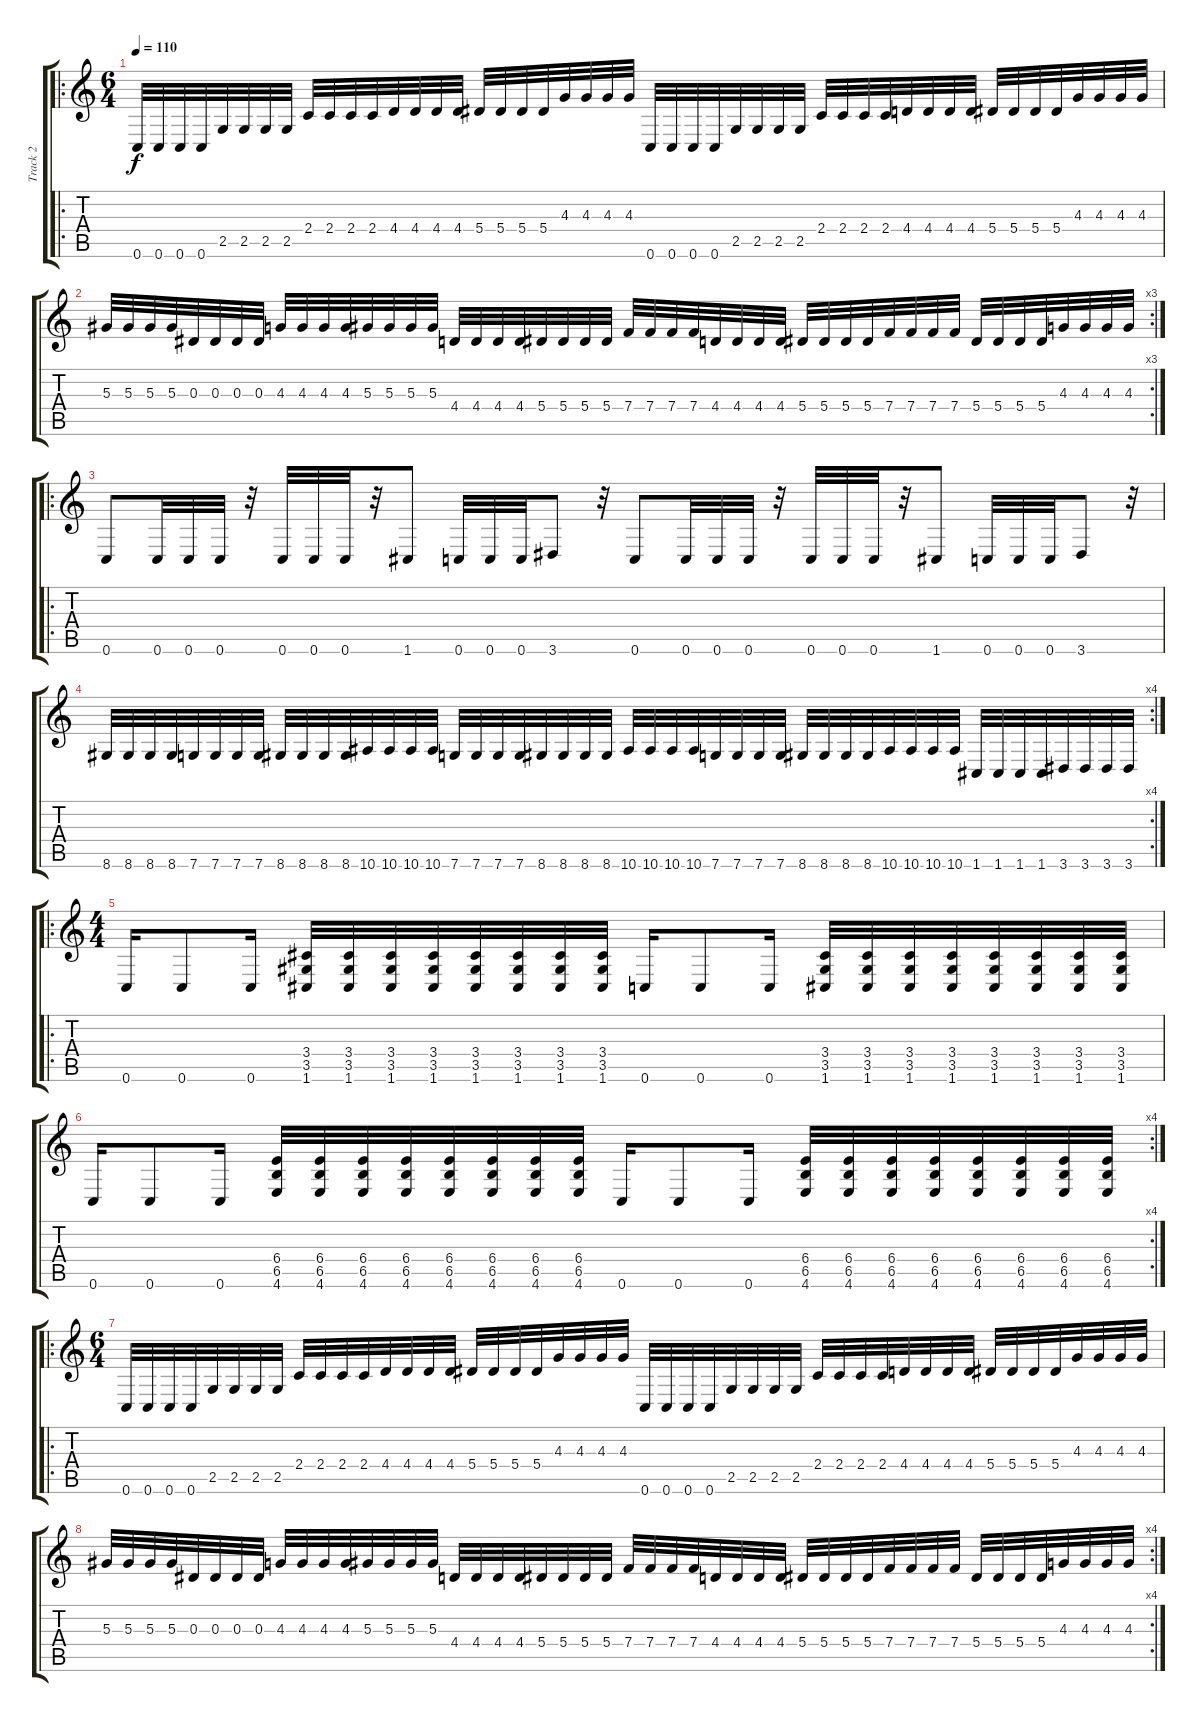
\track ("Track 2" "Track 2") {instrument distortionguitar}
\staff {score tabs}
\tuning (C4 G3 Eb3 Bb2 F2 C2) {hide}
\ro
\ts (6 4)
\tempo 110
\clef g2
\ks c
0.6.32{dy f instrument distortionguitar} 0.6.32 0.6.32 0.6.32 2.5.32 2.5.32 2.5.32 2.5.32 2.4.32 2.4.32 2.4.32 2.4.32 4.4.32 4.4.32 4.4.32 4.4.32 5.4.32 5.4.32 5.4.32 5.4.32 4.3.32 4.3.32 4.3.32 4.3.32 0.6.32 0.6.32 0.6.32 0.6.32 2.5.32 2.5.32 2.5.32 2.5.32 2.4.32 2.4.32 2.4.32 2.4.32 4.4.32 4.4.32 4.4.32 4.4.32 5.4.32 5.4.32 5.4.32 5.4.32 4.3.32 4.3.32 4.3.32 4.3.32 |
\rc 3
5.3.32 5.3.32 5.3.32 5.3.32 0.3.32 0.3.32 0.3.32 0.3.32 4.3.32 4.3.32 4.3.32 4.3.32 5.3.32 5.3.32 5.3.32 5.3.32 4.4.32 4.4.32 4.4.32 4.4.32 5.4.32 5.4.32 5.4.32 5.4.32 7.4.32 7.4.32 7.4.32 7.4.32 4.4.32 4.4.32 4.4.32 4.4.32 5.4.32 5.4.32 5.4.32 5.4.32 7.4.32 7.4.32 7.4.32 7.4.32 5.4.32 5.4.32 5.4.32 5.4.32 4.3.32 4.3.32 4.3.32 4.3.32 |
\ro
0.6.8 0.6.32 0.6.32 0.6.32 r.32 0.6.32 0.6.32 0.6.32 r.32 1.6.8 0.6.32 0.6.32 0.6.32 3.6.8 r.32 0.6.8 0.6.32 0.6.32 0.6.32 r.32 0.6.32 0.6.32 0.6.32 r.32 1.6.8 0.6.32 0.6.32 0.6.32 3.6.8 r.32 |
\rc 4
8.6.32 8.6.32 8.6.32 8.6.32 7.6.32 7.6.32 7.6.32 7.6.32 8.6.32 8.6.32 8.6.32 8.6.32 10.6.32 10.6.32 10.6.32 10.6.32 7.6.32 7.6.32 7.6.32 7.6.32 8.6.32 8.6.32 8.6.32 8.6.32 10.6.32 10.6.32 10.6.32 10.6.32 7.6.32 7.6.32 7.6.32 7.6.32 8.6.32 8.6.32 8.6.32 8.6.32 10.6.32 10.6.32 10.6.32 10.6.32 1.6.32 1.6.32 1.6.32 1.6.32 3.6.32 3.6.32 3.6.32 3.6.32 |
\ro
\ts (4 4)
0.6.16 0.6.8 0.6.16 (3.4 3.5 1.6).32 (3.4 3.5 1.6).32 (3.4 3.5 1.6).32 (3.4 3.5 1.6).32 (3.4 3.5 1.6).32 (3.4 3.5 1.6).32 (3.4 3.5 1.6).32 (3.4 3.5 1.6).32 0.6.16 0.6.8 0.6.16 (3.4 3.5 1.6).32 (3.4 3.5 1.6).32 (3.4 3.5 1.6).32 (3.4 3.5 1.6).32 (3.4 3.5 1.6).32 (3.4 3.5 1.6).32 (3.4 3.5 1.6).32 (3.4 3.5 1.6).32 |
\rc 4
0.6.16 0.6.8 0.6.16 (6.4 6.5 4.6).32 (6.4 6.5 4.6).32 (6.4 6.5 4.6).32 (6.4 6.5 4.6).32 (6.4 6.5 4.6).32 (6.4 6.5 4.6).32 (6.4 6.5 4.6).32 (6.4 6.5 4.6).32 0.6.16 0.6.8 0.6.16 (6.4 6.5 4.6).32 (6.4 6.5 4.6).32 (6.4 6.5 4.6).32 (6.4 6.5 4.6).32 (6.4 6.5 4.6).32 (6.4 6.5 4.6).32 (6.4 6.5 4.6).32 (6.4 6.5 4.6).32 |
\ro
\ts (6 4)
0.6.32 0.6.32 0.6.32 0.6.32 2.5.32 2.5.32 2.5.32 2.5.32 2.4.32 2.4.32 2.4.32 2.4.32 4.4.32 4.4.32 4.4.32 4.4.32 5.4.32 5.4.32 5.4.32 5.4.32 4.3.32 4.3.32 4.3.32 4.3.32 0.6.32 0.6.32 0.6.32 0.6.32 2.5.32 2.5.32 2.5.32 2.5.32 2.4.32 2.4.32 2.4.32 2.4.32 4.4.32 4.4.32 4.4.32 4.4.32 5.4.32 5.4.32 5.4.32 5.4.32 4.3.32 4.3.32 4.3.32 4.3.32 |
\rc 4
5.3.32 5.3.32 5.3.32 5.3.32 0.3.32 0.3.32 0.3.32 0.3.32 4.3.32 4.3.32 4.3.32 4.3.32 5.3.32 5.3.32 5.3.32 5.3.32 4.4.32 4.4.32 4.4.32 4.4.32 5.4.32 5.4.32 5.4.32 5.4.32 7.4.32 7.4.32 7.4.32 7.4.32 4.4.32 4.4.32 4.4.32 4.4.32 5.4.32 5.4.32 5.4.32 5.4.32 7.4.32 7.4.32 7.4.32 7.4.32 5.4.32 5.4.32 5.4.32 5.4.32 4.3.32 4.3.32 4.3.32 4.3.32
